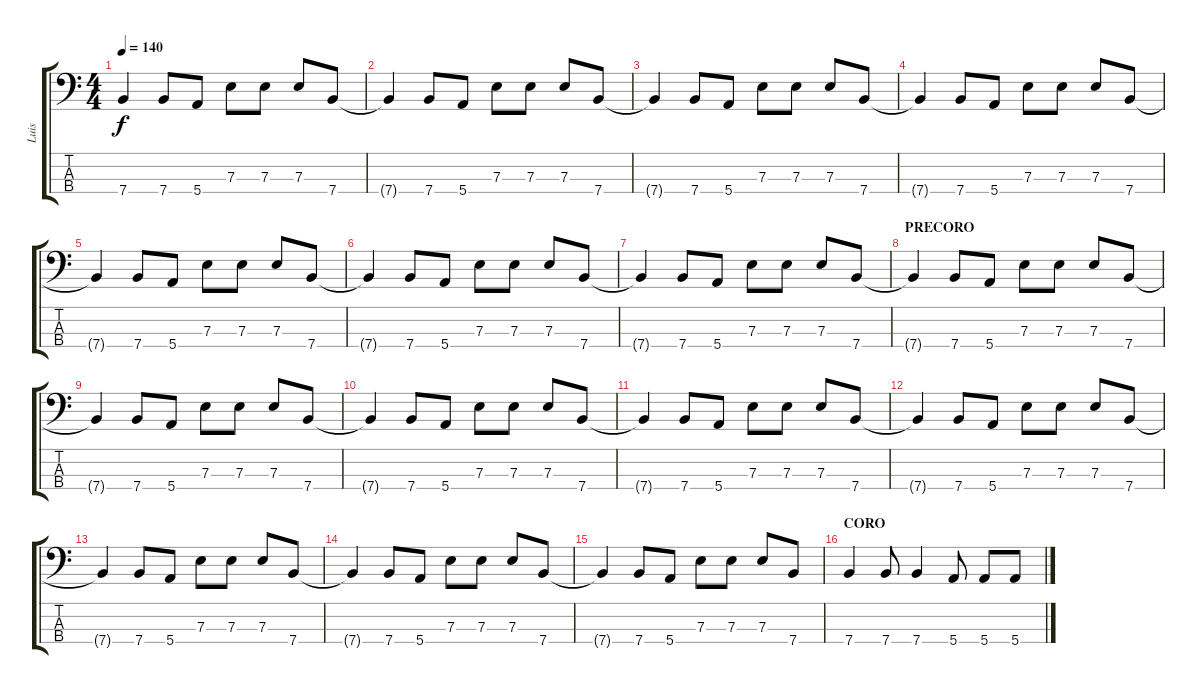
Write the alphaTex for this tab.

\track ("Luis" "Luis") {instrument electricbasspick}
\staff {score tabs}
\tuning (G2 D2 A1 E1) {hide}
\ts (4 4)
\tempo 140
\clef f4
\ks c
7.4{t}.4{dy f} 7.4.8 5.4.8 7.3.8 7.3.8 7.3.8 7.4.8 |
7.4{t}.4 7.4.8 5.4.8 7.3.8 7.3.8 7.3.8 7.4.8 |
7.4{t}.4 7.4.8 5.4.8 7.3.8 7.3.8 7.3.8 7.4.8 |
7.4{t}.4 7.4.8 5.4.8 7.3.8 7.3.8 7.3.8 7.4.8 |
7.4{t}.4 7.4.8 5.4.8 7.3.8 7.3.8 7.3.8 7.4.8 |
7.4{t}.4 7.4.8 5.4.8 7.3.8 7.3.8 7.3.8 7.4.8 |
7.4{t}.4 7.4.8 5.4.8 7.3.8 7.3.8 7.3.8 7.4.8 |
\section ("" "PRECORO")
7.4{t}.4 7.4.8 5.4.8 7.3.8 7.3.8 7.3.8 7.4.8 |
7.4{t}.4 7.4.8 5.4.8 7.3.8 7.3.8 7.3.8 7.4.8 |
7.4{t}.4 7.4.8 5.4.8 7.3.8 7.3.8 7.3.8 7.4.8 |
7.4{t}.4 7.4.8 5.4.8 7.3.8 7.3.8 7.3.8 7.4.8 |
7.4{t}.4 7.4.8 5.4.8 7.3.8 7.3.8 7.3.8 7.4.8 |
7.4{t}.4 7.4.8 5.4.8 7.3.8 7.3.8 7.3.8 7.4.8 |
7.4{t}.4 7.4.8 5.4.8 7.3.8 7.3.8 7.3.8 7.4.8 |
7.4{t}.4 7.4.8 5.4.8 7.3.8 7.3.8 7.3.8 7.4.8 |
\section ("" "CORO")
7.4.4 7.4.8 7.4.4 5.4.8 5.4.8 5.4.8
